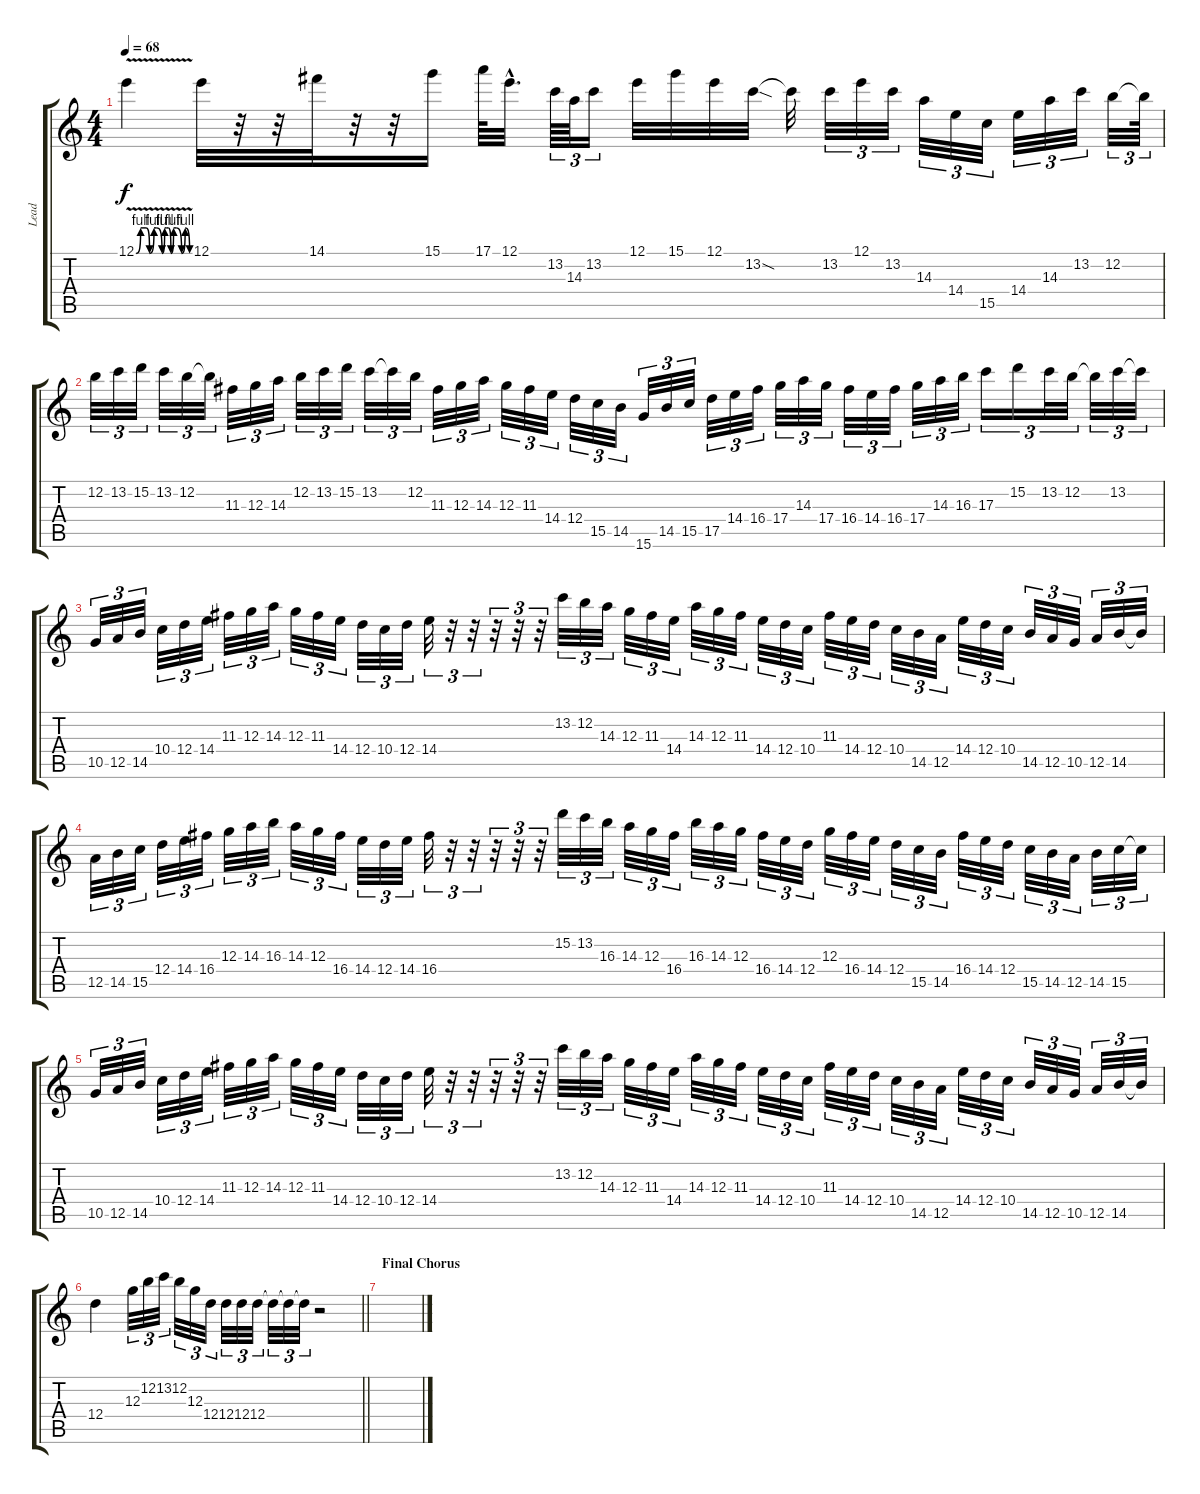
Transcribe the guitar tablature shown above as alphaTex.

\track ("Lead" "Lead") {instrument distortionguitar}
\staff {score tabs}
\tuning (E4 B3 G3 D3 A2 E2) {hide}
\ts (4 4)
\tempo 68
\clef g2
\ks c
12.1{be (custom 0 0 5 4 11 4 15 0 20 4 23 4 29 0 32 4 34 4 36 4 39 0 42 4 45 4 51 0 55 4 60 0) v}.4{dy f} 12.1.32 r.32 r.32 14.1.32 r.32 r.32 15.1.16 17.1.64 12.1{hac}.32{d} 13.2.64{tu (3 2)} 14.3.64{tu (3 2)} 13.2.16{tu (3 2)} 12.1.32 15.1.32 12.1.32 13.2{sod}.32 13.2{t}.32 13.2.32{tu (3 2)} 12.1.32{tu (3 2)} 13.2.32{tu (3 2)} 14.3.32{tu (3 2)} 14.4.32{tu (3 2)} 15.5.32{tu (3 2)} 14.4.32{tu (3 2)} 14.3.32{tu (3 2)} 13.2.32{tu (3 2)} 12.2.32{tu (3 2)} 12.2{t}.64{tu (3 2)} |
12.2.32{tu (3 2)} 13.2.32{tu (3 2)} 15.2.32{tu (3 2)} 13.2.32{tu (3 2)} 12.2.32{tu (3 2)} 12.2{t}.32{tu (3 2)} 11.3.32{tu (3 2)} 12.3.32{tu (3 2)} 14.3.32{tu (3 2)} 12.2.32{tu (3 2)} 13.2.32{tu (3 2)} 15.2.32{tu (3 2)} 13.2.32{tu (3 2)} 13.2{t}.32{tu (3 2)} 12.2.32{tu (3 2)} 11.3.32{tu (3 2)} 12.3.32{tu (3 2)} 14.3.32{tu (3 2)} 12.3.32{tu (3 2)} 11.3.32{tu (3 2)} 14.4.32{tu (3 2)} 12.4.32{tu (3 2)} 15.5.32{tu (3 2)} 14.5.32{tu (3 2)} 15.6.32{tu (3 2)} 14.5.32{tu (3 2)} 15.5.32{tu (3 2)} 17.5.32{tu (3 2)} 14.4.32{tu (3 2)} 16.4.32{tu (3 2)} 17.4.32{tu (3 2)} 14.3.32{tu (3 2)} 17.4.32{tu (3 2)} 16.4.32{tu (3 2)} 14.4.32{tu (3 2)} 16.4.32{tu (3 2)} 17.4.32{tu (3 2)} 14.3.32{tu (3 2)} 16.3.32{tu (3 2)} 17.3.16{tu (3 2)} 15.2.16{tu (3 2)} 13.2.32{tu (3 2)} 12.2.32{tu (3 2)} 12.2{t}.32{tu (3 2)} 13.2.32{tu (3 2)} 13.2{t}.32{tu (3 2)} |
10.5.32{tu (3 2) volume 10} 12.5.32{tu (3 2)} 14.5.32{tu (3 2)} 10.4.32{tu (3 2)} 12.4.32{tu (3 2)} 14.4.32{tu (3 2)} 11.3.32{tu (3 2)} 12.3.32{tu (3 2)} 14.3.32{tu (3 2)} 12.3.32{tu (3 2)} 11.3.32{tu (3 2)} 14.4.32{tu (3 2)} 12.4.32{tu (3 2)} 10.4.32{tu (3 2)} 12.4.32{tu (3 2)} 14.4.32{tu (3 2)} r.32{tu (3 2)} r.32{tu (3 2)} r.32{tu (3 2)} r.32{tu (3 2)} r.32{tu (3 2)} 13.2.32{tu (3 2)} 12.2.32{tu (3 2)} 14.3.32{tu (3 2)} 12.3.32{tu (3 2)} 11.3.32{tu (3 2)} 14.4.32{tu (3 2)} 14.3.32{tu (3 2)} 12.3.32{tu (3 2)} 11.3.32{tu (3 2)} 14.4.32{tu (3 2)} 12.4.32{tu (3 2)} 10.4.32{tu (3 2)} 11.3.32{tu (3 2)} 14.4.32{tu (3 2)} 12.4.32{tu (3 2)} 10.4.32{tu (3 2)} 14.5.32{tu (3 2)} 12.5.32{tu (3 2)} 14.4.32{tu (3 2)} 12.4.32{tu (3 2)} 10.4.32{tu (3 2)} 14.5.32{tu (3 2)} 12.5.32{tu (3 2)} 10.5.32{tu (3 2)} 12.5.32{tu (3 2)} 14.5.32{tu (3 2)} 14.5{t}.32{tu (3 2)} |
12.5.32{tu (3 2)} 14.5.32{tu (3 2)} 15.5.32{tu (3 2)} 12.4.32{tu (3 2)} 14.4.32{tu (3 2)} 16.4.32{tu (3 2)} 12.3.32{tu (3 2)} 14.3.32{tu (3 2)} 16.3.32{tu (3 2)} 14.3.32{tu (3 2)} 12.3.32{tu (3 2)} 16.4.32{tu (3 2)} 14.4.32{tu (3 2)} 12.4.32{tu (3 2)} 14.4.32{tu (3 2)} 16.4.32{tu (3 2)} r.32{tu (3 2)} r.32{tu (3 2)} r.32{tu (3 2)} r.32{tu (3 2)} r.32{tu (3 2)} 15.2.32{tu (3 2)} 13.2.32{tu (3 2)} 16.3.32{tu (3 2)} 14.3.32{tu (3 2)} 12.3.32{tu (3 2)} 16.4.32{tu (3 2)} 16.3.32{tu (3 2)} 14.3.32{tu (3 2)} 12.3.32{tu (3 2)} 16.4.32{tu (3 2)} 14.4.32{tu (3 2)} 12.4.32{tu (3 2)} 12.3.32{tu (3 2)} 16.4.32{tu (3 2)} 14.4.32{tu (3 2)} 12.4.32{tu (3 2)} 15.5.32{tu (3 2)} 14.5.32{tu (3 2)} 16.4.32{tu (3 2)} 14.4.32{tu (3 2)} 12.4.32{tu (3 2)} 15.5.32{tu (3 2)} 14.5.32{tu (3 2)} 12.5.32{tu (3 2)} 14.5.32{tu (3 2)} 15.5.32{tu (3 2)} 15.5{t}.32{tu (3 2)} |
10.5.32{tu (3 2)} 12.5.32{tu (3 2)} 14.5.32{tu (3 2)} 10.4.32{tu (3 2)} 12.4.32{tu (3 2)} 14.4.32{tu (3 2)} 11.3.32{tu (3 2)} 12.3.32{tu (3 2)} 14.3.32{tu (3 2)} 12.3.32{tu (3 2)} 11.3.32{tu (3 2)} 14.4.32{tu (3 2)} 12.4.32{tu (3 2)} 10.4.32{tu (3 2)} 12.4.32{tu (3 2)} 14.4.32{tu (3 2)} r.32{tu (3 2)} r.32{tu (3 2)} r.32{tu (3 2)} r.32{tu (3 2)} r.32{tu (3 2)} 13.2.32{tu (3 2)} 12.2.32{tu (3 2)} 14.3.32{tu (3 2)} 12.3.32{tu (3 2)} 11.3.32{tu (3 2)} 14.4.32{tu (3 2)} 14.3.32{tu (3 2)} 12.3.32{tu (3 2)} 11.3.32{tu (3 2)} 14.4.32{tu (3 2)} 12.4.32{tu (3 2)} 10.4.32{tu (3 2)} 11.3.32{tu (3 2)} 14.4.32{tu (3 2)} 12.4.32{tu (3 2)} 10.4.32{tu (3 2)} 14.5.32{tu (3 2)} 12.5.32{tu (3 2)} 14.4.32{tu (3 2)} 12.4.32{tu (3 2)} 10.4.32{tu (3 2)} 14.5.32{tu (3 2)} 12.5.32{tu (3 2)} 10.5.32{tu (3 2)} 12.5.32{tu (3 2)} 14.5.32{tu (3 2)} 14.5{t}.32{tu (3 2)} |
\barLineRight lightlight
12.4.4 12.3.32{tu (3 2)} 12.2.32{tu (3 2)} 13.2.32{tu (3 2)} 12.2.32{tu (3 2)} 12.3.32{tu (3 2)} 12.4.32{tu (3 2)} 12.4.32{tu (3 2)} 12.4.32{tu (3 2)} 12.4.32{tu (3 2)} 12.4{t}.32{tu (3 2)} 12.4{t}.32{tu (3 2)} 12.4{t}.32{tu (3 2)} r.2 |
\section ("" "Final Chorus")
